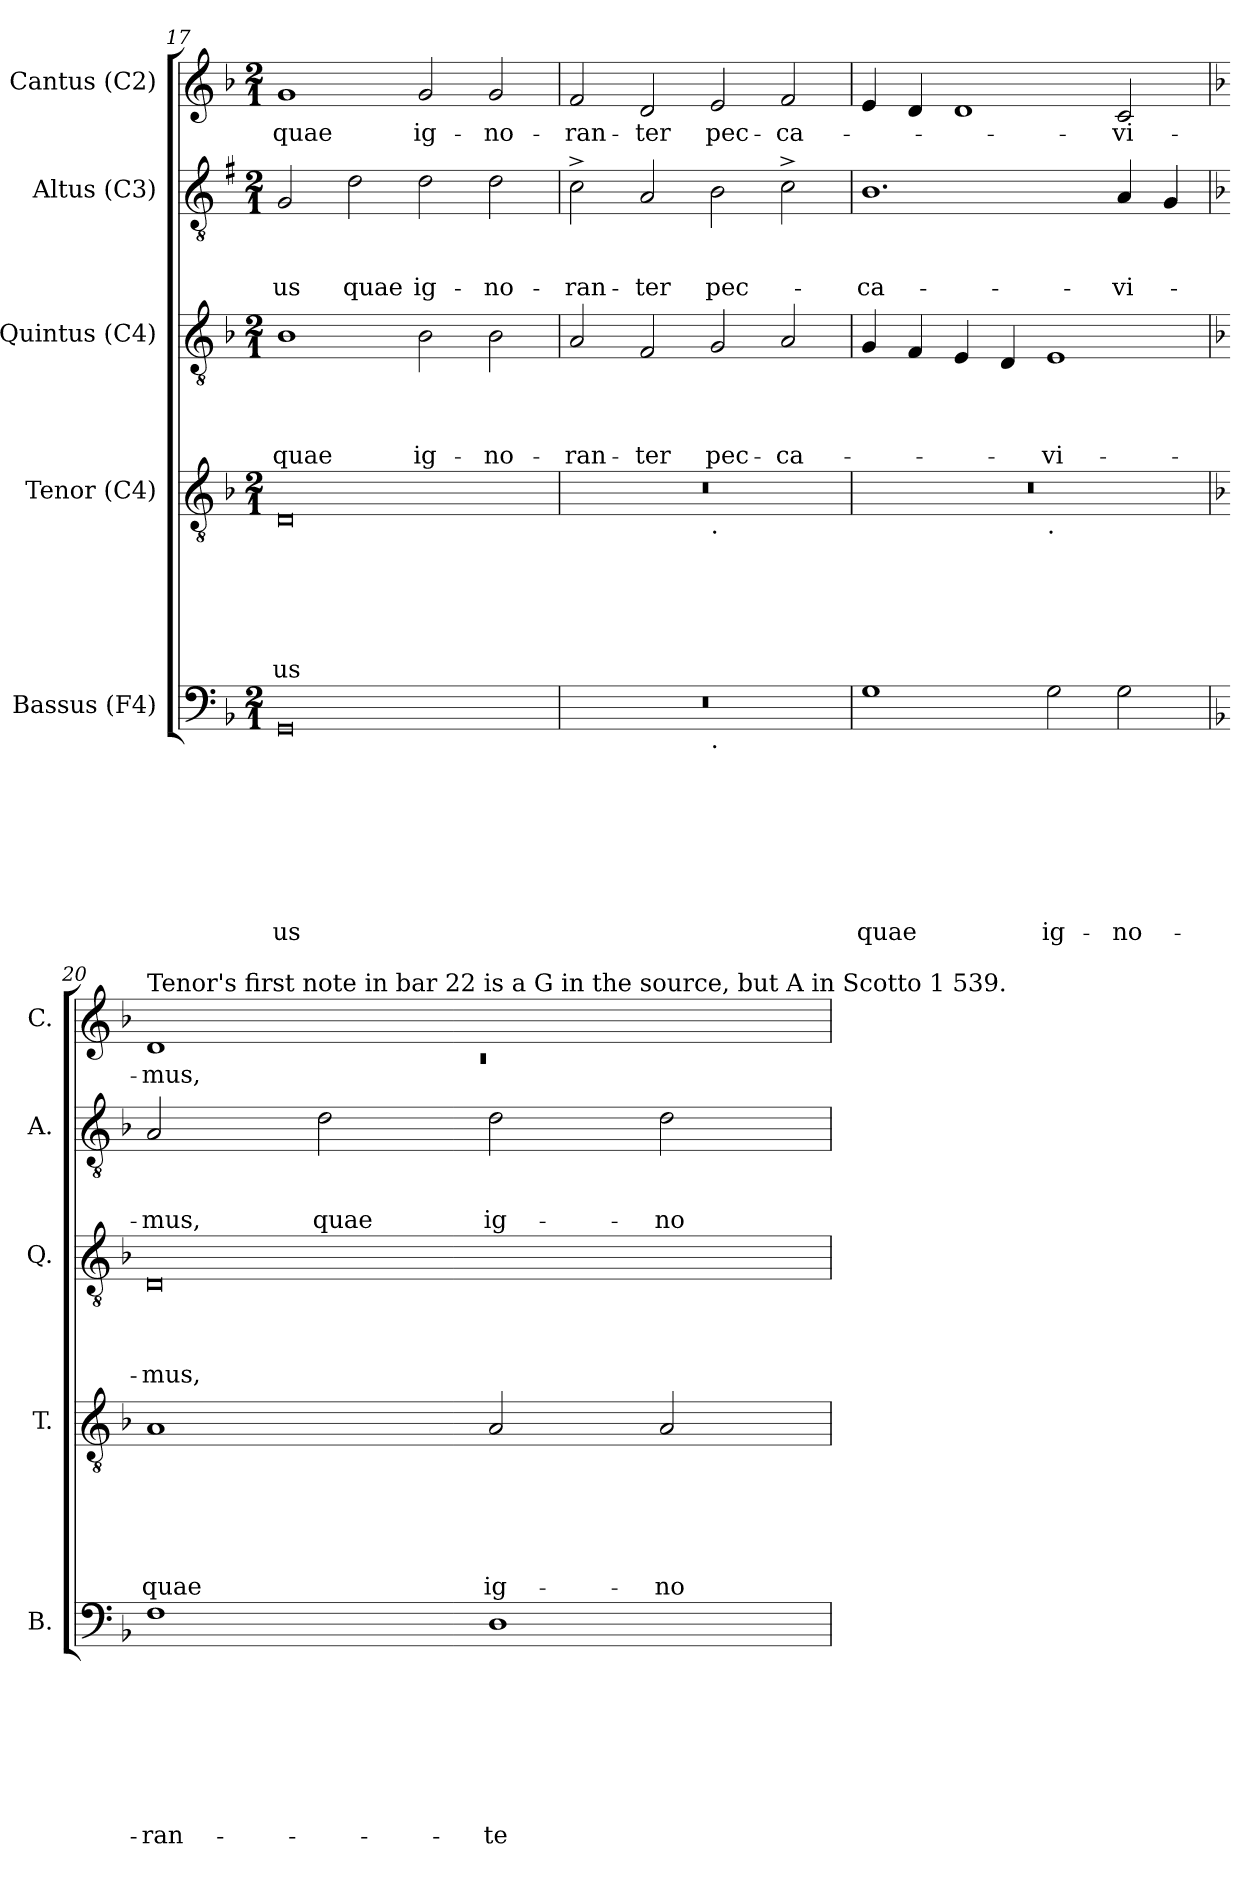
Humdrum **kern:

**kern	**text	**text	**text	**text	**text	**text	**text	**text	**kern	**text	**text	**text	**text	**text	**text	**kern	**text	**text	**text	**text	**kern	**text	**text	**text	**kern	**text
*part5	*part5	*part5	*part5	*part5	*part5	*part5	*part5	*part5	*part4	*part4	*part4	*part4	*part4	*part4	*part4	*part3	*part3	*part3	*part3	*part3	*part2	*part2	*part2	*part2	*part1	*part1
*staff5	*staff5	*staff5	*staff5	*staff5	*staff5	*staff5	*staff5	*staff5	*staff4	*staff4	*staff4	*staff4	*staff4	*staff4	*staff4	*staff3	*staff3	*staff3	*staff3	*staff3	*staff2	*staff2	*staff2	*staff2	*staff1	*staff1
*I"Bassus (F4)	*	*	*	*	*	*	*	*	*I"Tenor (C4)	*	*	*	*	*	*	*I"Quintus (C4)	*	*	*	*	*I"Altus (C3)	*	*	*	*I"Cantus (C2)	*
*I'B.	*	*	*	*	*	*	*	*	*I'T.	*	*	*	*	*	*	*I'Q.	*	*	*	*	*I'A.	*	*	*	*I'C.	*
*clefF4	*	*	*	*	*	*	*	*	*clefGv2	*	*	*	*	*	*	*clefGv2	*	*	*	*	*clefGv2	*	*	*	*clefG2	*
*k[b-]	*	*	*	*	*	*	*	*	*k[b-]	*	*	*	*	*	*	*k[b-]	*	*	*	*	*k[f#]	*	*	*	*k[b-]	*
*F:	*	*	*	*	*	*	*	*	*F:	*	*	*	*	*	*	*F:	*	*	*	*	*G:	*	*	*	*F:	*
*M2/1	*	*	*	*	*	*	*	*	*M2/1	*	*	*	*	*	*	*M2/1	*	*	*	*	*M2/1	*	*	*	*M2/1	*
=17	=17	=17	=17	=17	=17	=17	=17	=17	=17	=17	=17	=17	=17	=17	=17	=17	=17	=17	=17	=17	=17	=17	=17	=17	=17	=17
!	!	!	!	!	!	!	!	!LO:LY:b:rj	!	!	!	!	!	!	!LO:LY:b:rj	!	!	!	!	!LO:LY:b	!	!	!	!LO:LY:b	!	!LO:LY:b
0GG	.	.	.	.	.	.	.	-us	0D	.	.	.	.	.	-us	1B-	.	.	.	quae	2G/	.	.	-us	1g	quae
!	!	!	!	!	!	!	!	!	!	!	!	!	!	!	!	!	!	!	!	!	!	!	!	!LO:LY:b	!	!
.	.	.	.	.	.	.	.	.	.	.	.	.	.	.	.	.	.	.	.	.	2d\	.	.	quae	.	.
!	!	!	!	!	!	!	!	!	!	!	!	!	!	!	!	!	!	!	!	!LO:LY:b	!	!	!	!LO:LY:b	!	!LO:LY:b
.	.	.	.	.	.	.	.	.	.	.	.	.	.	.	.	2B-\	.	.	.	ig-	2d\	.	.	ig-	2g/	ig-
!	!	!	!	!	!	!	!	!	!	!	!	!	!	!	!	!	!	!	!	!LO:LY:b	!	!	!	!LO:LY:b	!	!LO:LY:b
.	.	.	.	.	.	.	.	.	.	.	.	.	.	.	.	2B-\	.	.	.	-no-	2d\	.	.	-no-	2g/	-no-
=18	=18	=18	=18	=18	=18	=18	=18	=18	=18	=18	=18	=18	=18	=18	=18	=18	=18	=18	=18	=18	=18	=18	=18	=18	=18	=18
!	!	!	!	!	!	!	!	!	!	!	!	!	!	!	!	!	!	!	!	!LO:LY:b	!	!	!	!LO:LY:b	!	!LO:LY:b
*^	*	*	*	*	*	*	*	*	*^	*	*	*	*	*	*	*	*	*	*	*	*	*	*	*	*	*
0r	1ryy	.	.	.	.	.	.	.	.	0r	1ryy	.	.	.	.	.	.	2A/	.	.	.	-ran-	2c^>\	.	.	-ran-	2f/	-ran-
!	!	!	!	!	!	!	!	!	!	!	!	!	!	!	!	!	!	!	!	!	!	!LO:LY:b	!	!	!	!LO:LY:b	!	!LO:LY:b
.	.	.	.	.	.	.	.	.	.	.	.	.	.	.	.	.	.	2F/	.	.	.	-ter	2A/	.	.	-ter	2d/	-ter
!	!	!	!	!	!	!	!	!	!	!	!LO:TX:b:t=.	!	!	!	!	!	!	!	!	!	!	!	!	!	!	!	!	!
!	!LO:TX:b:t=.	!	!	!	!	!	!	!	!	!	!	!	!	!	!	!	!	!	!	!	!	!	!	!	!	!	!	!
!	!	!	!	!	!	!	!	!	!	!	!	!	!	!	!	!	!	!	!	!	!	!LO:LY:b	!	!	!	!LO:LY:b	!	!LO:LY:b
.	1ryy	.	.	.	.	.	.	.	.	.	1ryy	.	.	.	.	.	.	2G/	.	.	.	pec-	2B\	.	.	pec-	2e/	pec-
!	!	!	!	!	!	!	!	!	!	!	!	!	!	!	!	!	!	!	!	!	!	!LO:LY:b	!	!	!	!	!	!LO:LY:b
.	.	.	.	.	.	.	.	.	.	.	.	.	.	.	.	.	.	2A/	.	.	.	-ca-	2c^>\	.	.	.	2f/	-ca-
=19	=19	=19	=19	=19	=19	=19	=19	=19	=19	=19	=19	=19	=19	=19	=19	=19	=19	=19	=19	=19	=19	=19	=19	=19	=19	=19	=19	=19
!	!	!	!	!	!	!	!	!	!LO:LY:b	!	!	!	!	!	!	!	!	!	!	!	!	!	!	!	!	!LO:LY:b	!	!
*v	*v	*	*	*	*	*	*	*	*	*	*	*	*	*	*	*	*	*	*	*	*	*	*	*	*	*	*	*
1G	.	.	.	.	.	.	.	quae	0r	1ryy	.	.	.	.	.	.	4G/	.	.	.	.	1.B	.	.	-ca-	4e/	.
.	.	.	.	.	.	.	.	.	.	.	.	.	.	.	.	.	4F/	.	.	.	.	.	.	.	.	4d/	.
.	.	.	.	.	.	.	.	.	.	.	.	.	.	.	.	.	4E/	.	.	.	.	.	.	.	.	1d	.
.	.	.	.	.	.	.	.	.	.	.	.	.	.	.	.	.	4D/	.	.	.	.	.	.	.	.	.	.
!	!	!	!	!	!	!	!	!	!	!LO:TX:b:t=.	!	!	!	!	!	!	!	!	!	!	!	!	!	!	!	!	!
!	!	!	!	!	!	!	!	!LO:LY:b	!	!	!	!	!	!	!	!	!	!	!	!	!LO:LY:b	!	!	!	!	!	!
2G\	.	.	.	.	.	.	.	ig-	.	1ryy	.	.	.	.	.	.	1E	.	.	.	-vi-	.	.	.	.	.	.
!	!	!	!	!	!	!	!	!LO:LY:b	!	!	!	!	!	!	!	!	!	!	!	!	!	!	!	!	!LO:LY:b	!	!LO:LY:b
2G\	.	.	.	.	.	.	.	-no-	.	.	.	.	.	.	.	.	.	.	.	.	.	4A/	.	.	-vi-	2c/	-vi-
.	.	.	.	.	.	.	.	.	.	.	.	.	.	.	.	.	.	.	.	.	.	4G/	.	.	.	.	.
*	*	*	*	*	*	*	*	*	*v	*v	*	*	*	*	*	*	*	*	*	*	*	*	*	*	*	*	*
!!LO:LB:g=z
=20	=20	=20	=20	=20	=20	=20	=20	=20	=20	=20	=20	=20	=20	=20	=20	=20	=20	=20	=20	=20	=20	=20	=20	=20	=20	=20
*	*	*	*	*	*	*	*	*	*	*	*	*	*	*	*	*	*	*	*	*	*k[b-]	*	*	*	*	*
*	*	*	*	*	*	*	*	*	*	*	*	*	*	*	*	*	*	*	*	*	*F:	*	*	*	*	*
*	*	*	*	*	*	*	*	*	*^	*	*	*	*	*	*	*	*	*	*	*	*	*	*	*	*^	*
!	!	!	!	!	!	!	!	!	!	!	!	!	!	!	!	!	!	!	!	!	!	!	!	!	!	!LO:TX:a:t=Tenor's first note in bar 22 is a G in the source, but A in Scotto 1 539.	!	!
!	!	!	!	!	!	!	!	!LO:LY:b	!	!	!	!	!	!	!	!LO:LY:b	!	!	!	!	!LO:LY:b	!	!	!	!LO:LY:b	!	!LO:N:vis=1	!LO:LY:b
*	*	*	*	*	*	*	*	*	*v	*v	*	*	*	*	*	*	*	*	*	*	*	*	*	*	*	*	*	*
1F	.	.	.	.	.	.	.	-ran-	1A	.	.	.	.	.	quae	0D	.	.	.	-mus,	2A/	.	.	-mus,	1d	0rc	-mus,
!	!	!	!	!	!	!	!	!	!	!	!	!	!	!	!	!	!	!	!	!	!	!	!	!LO:LY:b	!	!	!
.	.	.	.	.	.	.	.	.	.	.	.	.	.	.	.	.	.	.	.	.	2d\	.	.	quae	.	.	.
!	!	!	!	!	!	!	!	!LO:LY:b	!	!	!	!	!	!	!LO:LY:b	!	!	!	!	!	!	!	!	!LO:LY:b	!	!	!
1D	.	.	.	.	.	.	.	-te	2A/	.	.	.	.	.	ig-	.	.	.	.	.	2d\	.	.	ig-	1ryy	.	.
!	!	!	!	!	!	!	!	!	!	!	!	!	!	!	!LO:LY:b	!	!	!	!	!	!	!	!	!LO:LY:b	!	!	!
.	.	.	.	.	.	.	.	.	2A/	.	.	.	.	.	-no-	.	.	.	.	.	2d\	.	.	-no-	.	.	.
*	*	*	*	*	*	*	*	*	*	*	*	*	*	*	*	*	*	*	*	*	*	*	*	*	*v	*v	*
=	=	=	=	=	=	=	=	=	=	=	=	=	=	=	=	=	=	=	=	=	=	=	=	=	=	=
*-	*-	*-	*-	*-	*-	*-	*-	*-	*-	*-	*-	*-	*-	*-	*-	*-	*-	*-	*-	*-	*-	*-	*-	*-	*-	*-
